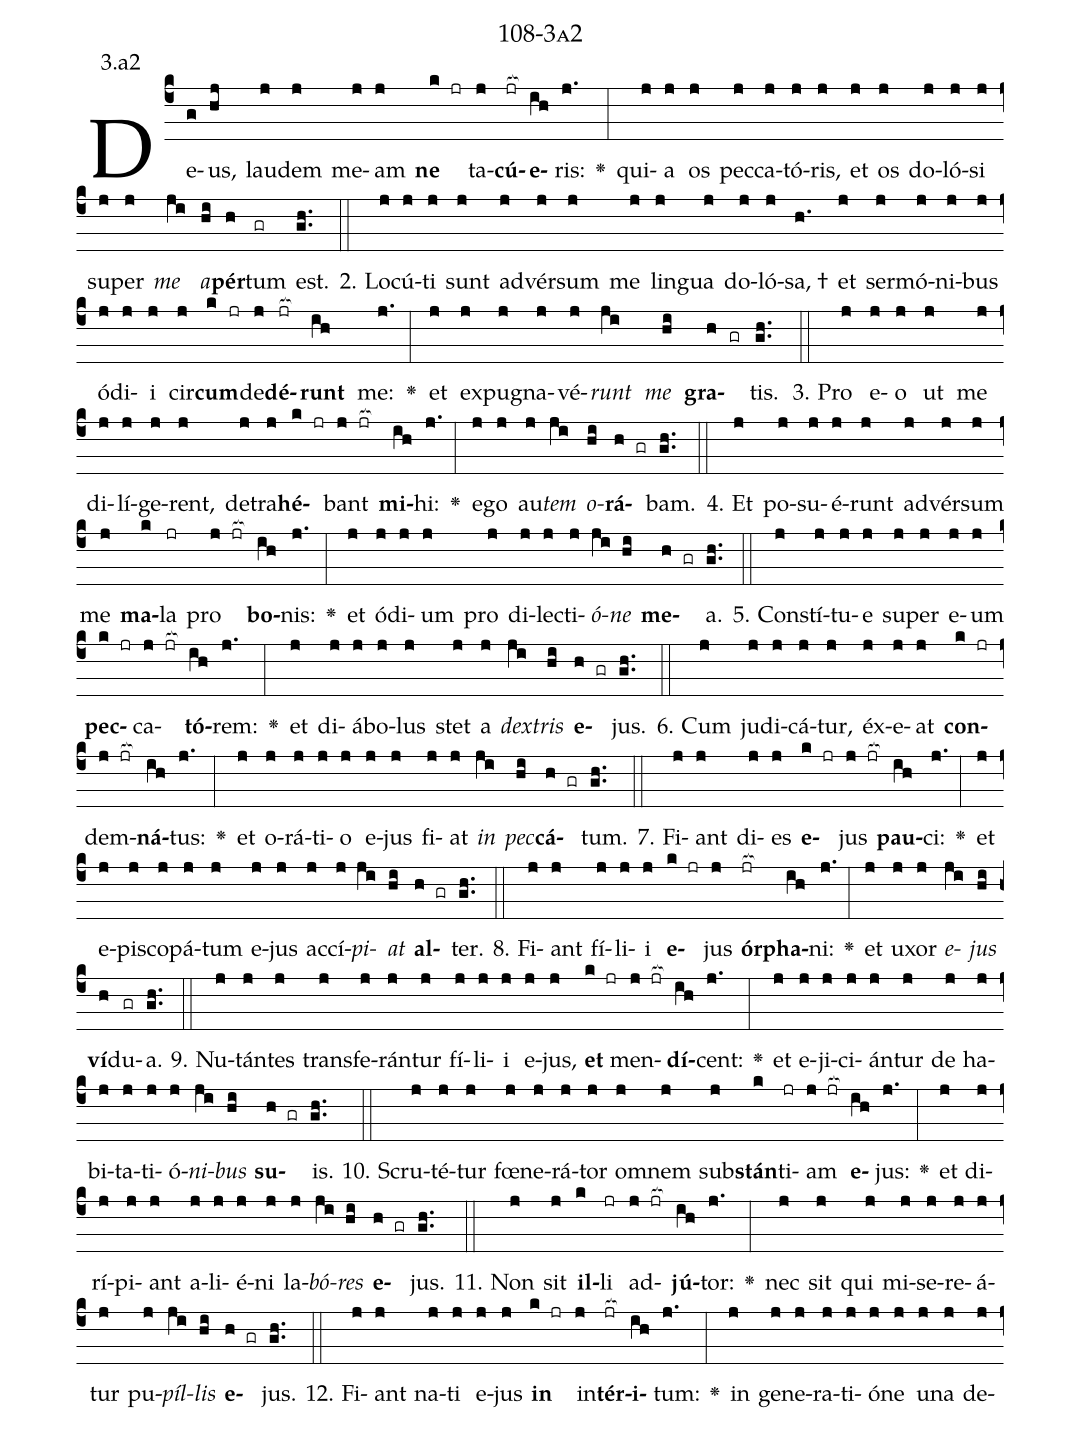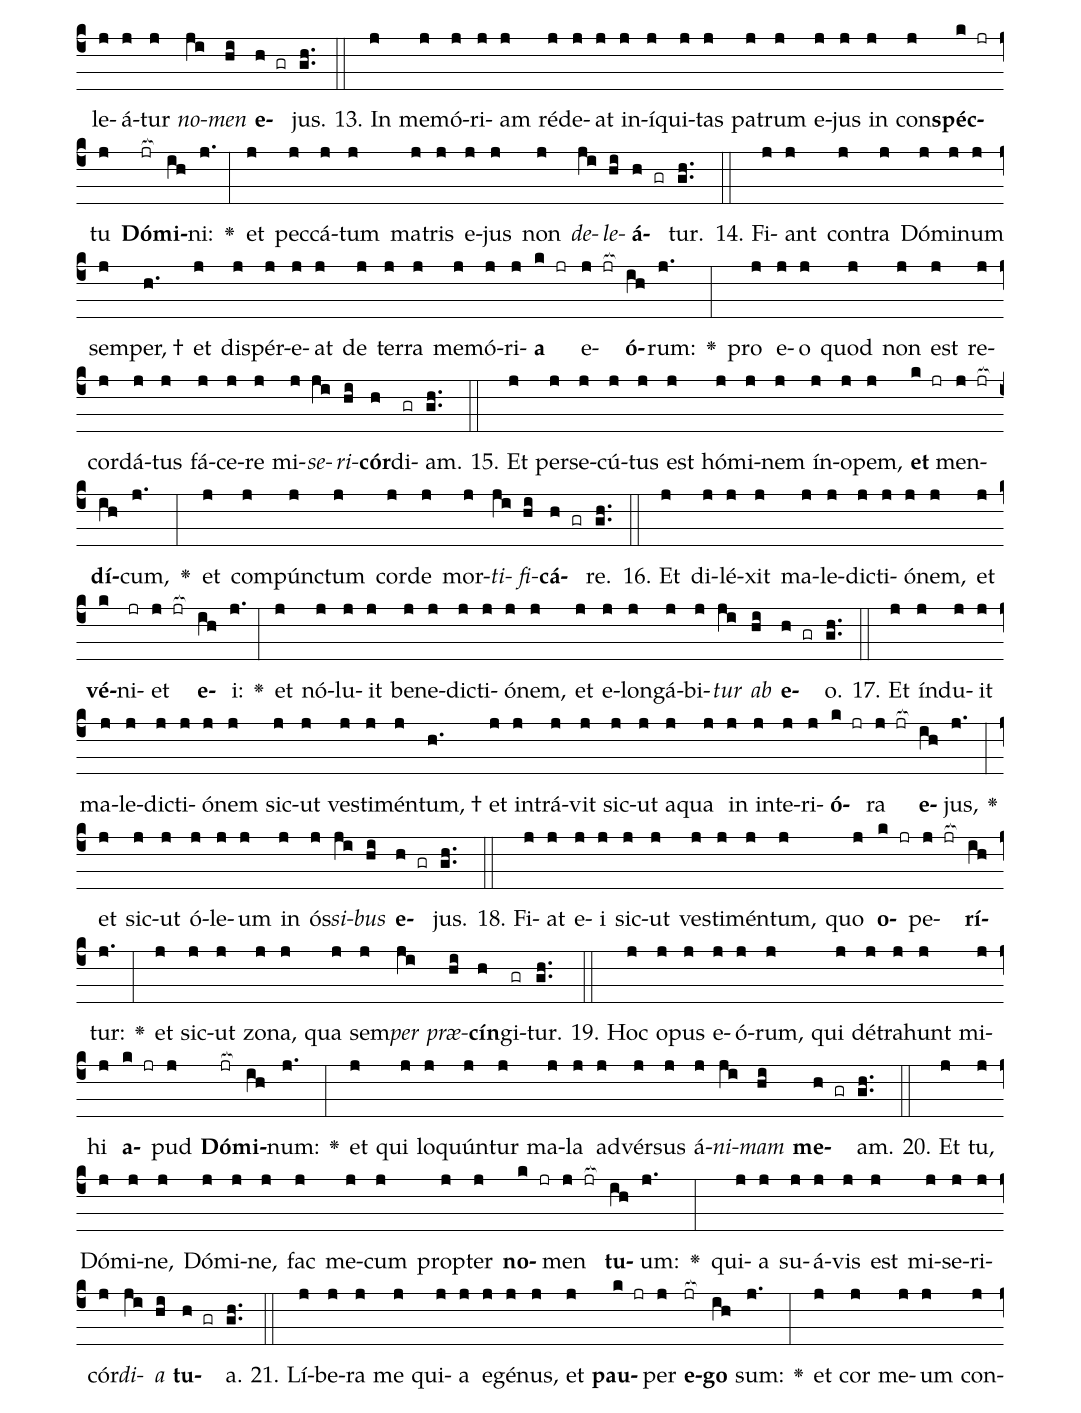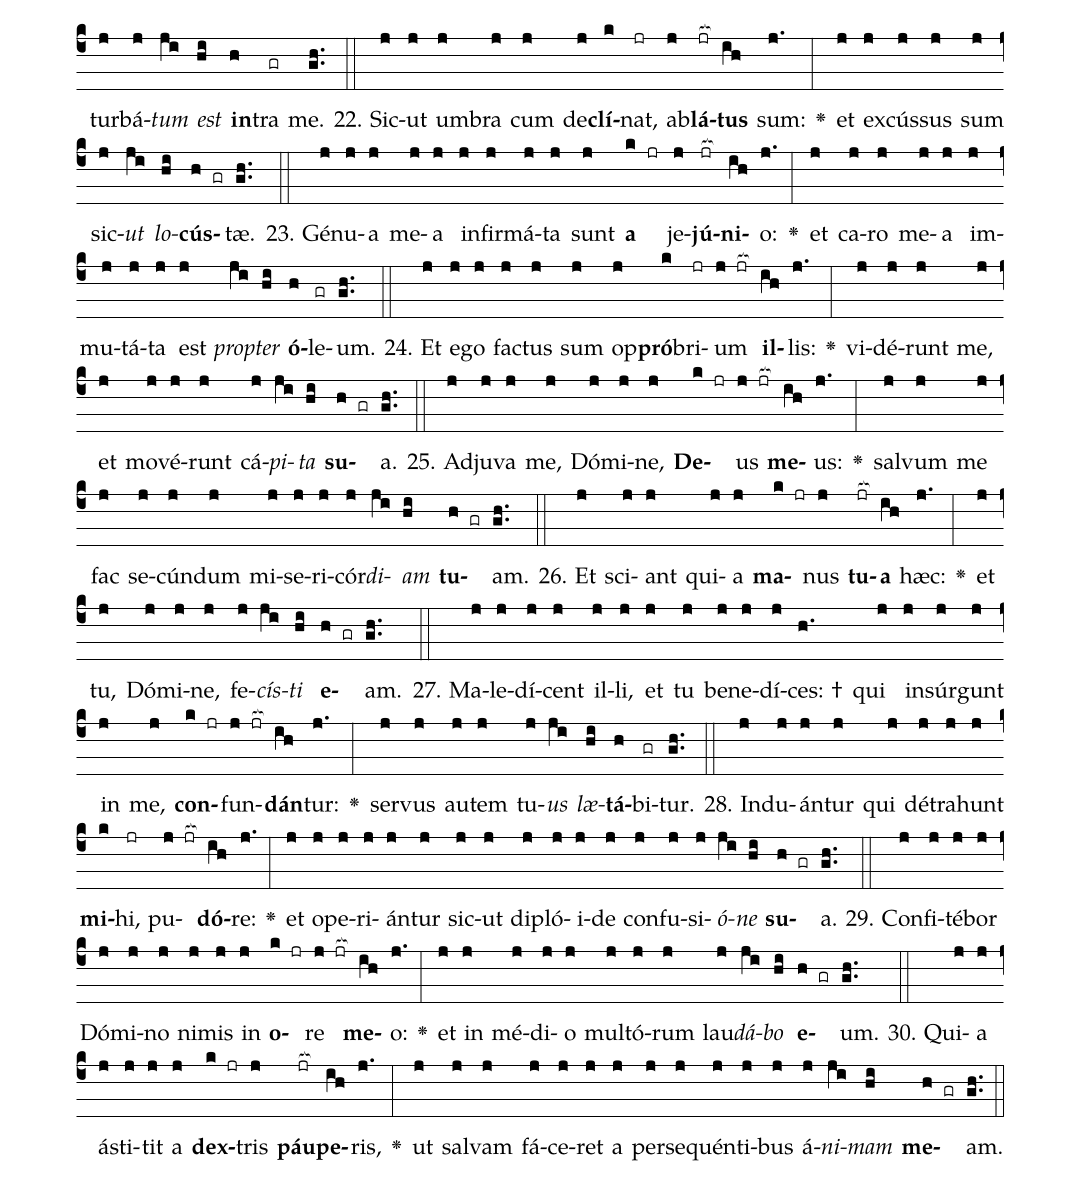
name: 108-3a2;
annotation: 3.a2;
%%
(c4)De(g)us,(hj) lau(j)dem(j) me(j)am(j) <b>ne</b>(k jr) ta(j)<b>cú</b>(jr[ocb:1{])<b>e</b>(ih[ocb:0}])ris:(j.) <v>\greheightstar</v>(:) qui(j)a(j) os(j) pec(j)ca(j)tó(j)ris,(j) et(j) os(j) do(j)ló(j)si(j) su(j)per(j) <i>me</i>(ji) <i>a</i>(hi)<b>pér</b>(h)tum(gr) est.(gh..) (::)
2. Lo(j)cú(j)ti(j) sunt(j) ad(j)vér(j)sum(j) me(j) lin(j)gua(j) do(j)ló(j)sa, †(h.) et(j) ser(j)mó(j)ni(j)bus(j) ó(j)di(j)i(j) cir(j)<b>cum</b>(k jr)de(j)<b>dé</b>(jr[ocb:1{])<b>runt</b>(ih[ocb:0}]) me:(j.) <v>\greheightstar</v>(:) et(j) ex(j)pu(j)gna(j)vé(j)<i>runt</i>(ji) <i>me</i>(hi) <b>gra</b>(h gr)tis.(gh..) (::)
3. Pro(j) e(j)o(j) ut(j) me(j) di(j)lí(j)ge(j)rent,(j) de(j)tra(j)<b>hé</b>(k jr)bant(j jr[ocb:1{]) <b>mi</b>(ih[ocb:0}])hi:(j.) <v>\greheightstar</v>(:) e(j)go(j) au(j)<i>tem</i>(ji) <i>o</i>(hi)<b>rá</b>(h gr)bam.(gh..) (::)
4. Et(j) po(j)su(j)é(j)runt(j) ad(j)vér(j)sum(j) me(j) <b>ma</b>(k)la(jr) pro(j jr[ocb:1{]) <b>bo</b>(ih[ocb:0}])nis:(j.) <v>\greheightstar</v>(:) et(j) ó(j)di(j)um(j) pro(j) di(j)lec(j)ti(j)<i>ó</i>(ji)<i>ne</i>(hi) <b>me</b>(h gr)a.(gh..) (::)
5. Con(j)stí(j)tu(j)e(j) su(j)per(j) e(j)um(j) <b>pec</b>(k jr)ca(j jr[ocb:1{])<b>tó</b>(ih[ocb:0}])rem:(j.) <v>\greheightstar</v>(:) et(j) di(j)á(j)bo(j)lus(j) stet(j) a(j) <i>dex</i>(ji)<i>tris</i>(hi) <b>e</b>(h gr)jus.(gh..) (::)
6. Cum(j) ju(j)di(j)cá(j)tur,(j) éx(j)e(j)at(j) <b>con</b>(k jr)dem(j jr[ocb:1{])<b>ná</b>(ih[ocb:0}])tus:(j.) <v>\greheightstar</v>(:) et(j) o(j)rá(j)ti(j)o(j) e(j)jus(j) fi(j)at(j) <i>in</i>(ji) <i>pec</i>(hi)<b>cá</b>(h gr)tum.(gh..) (::)
7. Fi(j)ant(j) di(j)es(j) <b>e</b>(k jr)jus(j jr[ocb:1{]) <b>pau</b>(ih[ocb:0}])ci:(j.) <v>\greheightstar</v>(:) et(j) e(j)pis(j)co(j)pá(j)tum(j) e(j)jus(j) ac(j)cí(j)<i>pi</i>(ji)<i>at</i>(hi) <b>al</b>(h gr)ter.(gh..) (::)
8. Fi(j)ant(j) fí(j)li(j)i(j) <b>e</b>(k jr)jus(j) <b>ór</b>(jr[ocb:1{])<b>pha</b>(ih[ocb:0}])ni:(j.) <v>\greheightstar</v>(:) et(j) u(j)xor(j) <i>e</i>(ji)<i>jus</i>(hi) <b>ví</b>(h)du(gr)a.(gh..) (::)
9. Nu(j)tán(j)tes(j) trans(j)fe(j)rán(j)tur(j) fí(j)li(j)i(j) e(j)jus,(j) <b>et</b>(k jr) men(j jr[ocb:1{])<b>dí</b>(ih[ocb:0}])cent:(j.) <v>\greheightstar</v>(:) et(j) e(j)ji(j)ci(j)án(j)tur(j) de(j) ha(j)bi(j)ta(j)ti(j)ó(j)<i>ni</i>(ji)<i>bus</i>(hi) <b>su</b>(h gr)is.(gh..) (::)
10. Scru(j)té(j)tur(j) fœ(j)ne(j)rá(j)tor(j) om(j)nem(j) sub(j)<b>stán</b>(k)ti(jr)am(j jr[ocb:1{]) <b>e</b>(ih[ocb:0}])jus:(j.) <v>\greheightstar</v>(:) et(j) di(j)rí(j)pi(j)ant(j) a(j)li(j)é(j)ni(j) la(j)<i>bó</i>(ji)<i>res</i>(hi) <b>e</b>(h gr)jus.(gh..) (::)
11. Non(j) sit(j) <b>il</b>(k)li(jr) ad(j jr[ocb:1{])<b>jú</b>(ih[ocb:0}])tor:(j.) <v>\greheightstar</v>(:) nec(j) sit(j) qui(j) mi(j)se(j)re(j)á(j)tur(j) pu(j)<i>píl</i>(ji)<i>lis</i>(hi) <b>e</b>(h gr)jus.(gh..) (::)
12. Fi(j)ant(j) na(j)ti(j) e(j)jus(j) <b>in</b>(k jr) in(j)<b>tér</b>(jr[ocb:1{])<b>i</b>(ih[ocb:0}])tum:(j.) <v>\greheightstar</v>(:) in(j) ge(j)ne(j)ra(j)ti(j)ó(j)ne(j) u(j)na(j) de(j)le(j)á(j)tur(j) <i>no</i>(ji)<i>men</i>(hi) <b>e</b>(h gr)jus.(gh..) (::)
13. In(j) me(j)mó(j)ri(j)am(j) réd(j)e(j)at(j) in(j)í(j)qui(j)tas(j) pa(j)trum(j) e(j)jus(j) in(j) con(j)<b>spéc</b>(k jr)tu(j) <b>Dó</b>(jr[ocb:1{])<b>mi</b>(ih[ocb:0}])ni:(j.) <v>\greheightstar</v>(:) et(j) pec(j)cá(j)tum(j) ma(j)tris(j) e(j)jus(j) non(j) <i>de</i>(ji)<i>le</i>(hi)<b>á</b>(h gr)tur.(gh..) (::)
14. Fi(j)ant(j) con(j)tra(j) Dó(j)mi(j)num(j) sem(j)per, †(h.) et(j) dis(j)pér(j)e(j)at(j) de(j) ter(j)ra(j) me(j)mó(j)ri(j)<b>a</b>(k jr) e(j jr[ocb:1{])<b>ó</b>(ih[ocb:0}])rum:(j.) <v>\greheightstar</v>(:) pro(j) e(j)o(j) quod(j) non(j) est(j) re(j)cor(j)dá(j)tus(j) fá(j)ce(j)re(j) mi(j)<i>se</i>(ji)<i>ri</i>(hi)<b>cór</b>(h)di(gr)am.(gh..) (::)
15. Et(j) per(j)se(j)cú(j)tus(j) est(j) hó(j)mi(j)nem(j) ín(j)o(j)pem,(j) <b>et</b>(k jr) men(j jr[ocb:1{])<b>dí</b>(ih[ocb:0}])cum,(j.) <v>\greheightstar</v>(:) et(j) com(j)púnc(j)tum(j) cor(j)de(j) mor(j)<i>ti</i>(ji)<i>fi</i>(hi)<b>cá</b>(h gr)re.(gh..) (::)
16. Et(j) di(j)lé(j)xit(j) ma(j)le(j)dic(j)ti(j)ó(j)nem,(j) et(j) <b>vé</b>(k)ni(jr)et(j jr[ocb:1{]) <b>e</b>(ih[ocb:0}])i:(j.) <v>\greheightstar</v>(:) et(j) nó(j)lu(j)it(j) be(j)ne(j)dic(j)ti(j)ó(j)nem,(j) et(j) e(j)lon(j)gá(j)bi(j)<i>tur</i>(ji) <i>ab</i>(hi) <b>e</b>(h gr)o.(gh..) (::)
17. Et(j) índ(j)u(j)it(j) ma(j)le(j)dic(j)ti(j)ó(j)nem(j) sic(j)ut(j) ves(j)ti(j)mén(j)tum, †(h.) et(j) in(j)trá(j)vit(j) sic(j)ut(j) a(j)qua(j) in(j) in(j)te(j)ri(j)<b>ó</b>(k jr)ra(j jr[ocb:1{]) <b>e</b>(ih[ocb:0}])jus,(j.) <v>\greheightstar</v>(:) et(j) sic(j)ut(j) ó(j)le(j)um(j) in(j) ós(j)<i>si</i>(ji)<i>bus</i>(hi) <b>e</b>(h gr)jus.(gh..) (::)
18. Fi(j)at(j) e(j)i(j) sic(j)ut(j) ves(j)ti(j)mén(j)tum,(j) quo(j) <b>o</b>(k jr)pe(j jr[ocb:1{])<b>rí</b>(ih[ocb:0}])tur:(j.) <v>\greheightstar</v>(:) et(j) sic(j)ut(j) zo(j)na,(j) qua(j) sem(j)<i>per</i>(ji) <i>præ</i>(hi)<b>cín</b>(h)gi(gr)tur.(gh..) (::)
19. Hoc(j) o(j)pus(j) e(j)ó(j)rum,(j) qui(j) dé(j)tra(j)hunt(j) mi(j)hi(j) <b>a</b>(k jr)pud(j) <b>Dó</b>(jr[ocb:1{])<b>mi</b>(ih[ocb:0}])num:(j.) <v>\greheightstar</v>(:) et(j) qui(j) lo(j)quún(j)tur(j) ma(j)la(j) ad(j)vér(j)sus(j) á(j)<i>ni</i>(ji)<i>mam</i>(hi) <b>me</b>(h gr)am.(gh..) (::)
20. Et(j) tu,(j) Dó(j)mi(j)ne,(j) Dó(j)mi(j)ne,(j) fac(j) me(j)cum(j) prop(j)ter(j) <b>no</b>(k jr)men(j jr[ocb:1{]) <b>tu</b>(ih[ocb:0}])um:(j.) <v>\greheightstar</v>(:) qui(j)a(j) su(j)á(j)vis(j) est(j) mi(j)se(j)ri(j)cór(j)<i>di</i>(ji)<i>a</i>(hi) <b>tu</b>(h gr)a.(gh..) (::)
21. Lí(j)be(j)ra(j) me(j) qui(j)a(j) e(j)gé(j)nus,(j) et(j) <b>pau</b>(k jr)per(j) <b>e</b>(jr[ocb:1{])<b>go</b>(ih[ocb:0}]) sum:(j.) <v>\greheightstar</v>(:) et(j) cor(j) me(j)um(j) con(j)tur(j)bá(j)<i>tum</i>(ji) <i>est</i>(hi) <b>in</b>(h)tra(gr) me.(gh..) (::)
22. Sic(j)ut(j) um(j)bra(j) cum(j) de(j)<b>clí</b>(k)nat,(jr) ab(j)<b>lá</b>(jr[ocb:1{])<b>tus</b>(ih[ocb:0}]) sum:(j.) <v>\greheightstar</v>(:) et(j) ex(j)cús(j)sus(j) sum(j) sic(j)<i>ut</i>(ji) <i>lo</i>(hi)<b>cús</b>(h gr)tæ.(gh..) (::)
23. Gé(j)nu(j)a(j) me(j)a(j) in(j)fir(j)má(j)ta(j) sunt(j) <b>a</b>(k jr) je(j)<b>jú</b>(jr[ocb:1{])<b>ni</b>(ih[ocb:0}])o:(j.) <v>\greheightstar</v>(:) et(j) ca(j)ro(j) me(j)a(j) im(j)mu(j)tá(j)ta(j) est(j) <i>prop</i>(ji)<i>ter</i>(hi) <b>ó</b>(h)le(gr)um.(gh..) (::)
24. Et(j) e(j)go(j) fac(j)tus(j) sum(j) op(j)<b>pró</b>(k)bri(jr)um(j jr[ocb:1{]) <b>il</b>(ih[ocb:0}])lis:(j.) <v>\greheightstar</v>(:) vi(j)dé(j)runt(j) me,(j) et(j) mo(j)vé(j)runt(j) cá(j)<i>pi</i>(ji)<i>ta</i>(hi) <b>su</b>(h gr)a.(gh..) (::)
25. Ad(j)ju(j)va(j) me,(j) Dó(j)mi(j)ne,(j) <b>De</b>(k jr)us(j jr[ocb:1{]) <b>me</b>(ih[ocb:0}])us:(j.) <v>\greheightstar</v>(:) sal(j)vum(j) me(j) fac(j) se(j)cún(j)dum(j) mi(j)se(j)ri(j)cór(j)<i>di</i>(ji)<i>am</i>(hi) <b>tu</b>(h gr)am.(gh..) (::)
26. Et(j) sci(j)ant(j) qui(j)a(j) <b>ma</b>(k jr)nus(j) <b>tu</b>(jr[ocb:1{])<b>a</b>(ih[ocb:0}]) hæc:(j.) <v>\greheightstar</v>(:) et(j) tu,(j) Dó(j)mi(j)ne,(j) fe(j)<i>cís</i>(ji)<i>ti</i>(hi) <b>e</b>(h gr)am.(gh..) (::)
27. Ma(j)le(j)dí(j)cent(j) il(j)li,(j) et(j) tu(j) be(j)ne(j)dí(j)ces: †(h.) qui(j) in(j)súr(j)gunt(j) in(j) me,(j) <b>con</b>(k jr)fun(j jr[ocb:1{])<b>dán</b>(ih[ocb:0}])tur:(j.) <v>\greheightstar</v>(:) ser(j)vus(j) au(j)tem(j) tu(j)<i>us</i>(ji) <i>læ</i>(hi)<b>tá</b>(h)bi(gr)tur.(gh..) (::)
28. Ind(j)u(j)án(j)tur(j) qui(j) dé(j)tra(j)hunt(j) <b>mi</b>(k)hi,(jr) pu(j jr[ocb:1{])<b>dó</b>(ih[ocb:0}])re:(j.) <v>\greheightstar</v>(:) et(j) o(j)pe(j)ri(j)án(j)tur(j) sic(j)ut(j) di(j)pló(j)i(j)de(j) con(j)fu(j)si(j)<i>ó</i>(ji)<i>ne</i>(hi) <b>su</b>(h gr)a.(gh..) (::)
29. Con(j)fi(j)té(j)bor(j) Dó(j)mi(j)no(j) ni(j)mis(j) in(j) <b>o</b>(k jr)re(j jr[ocb:1{]) <b>me</b>(ih[ocb:0}])o:(j.) <v>\greheightstar</v>(:) et(j) in(j) mé(j)di(j)o(j) mul(j)tó(j)rum(j) lau(j)<i>dá</i>(ji)<i>bo</i>(hi) <b>e</b>(h gr)um.(gh..) (::)
30. Qui(j)a(j) á(j)sti(j)tit(j) a(j) <b>dex</b>(k jr)tris(j) <b>páu</b>(jr[ocb:1{])<b>pe</b>(ih[ocb:0}])ris,(j.) <v>\greheightstar</v>(:) ut(j) sal(j)vam(j) fá(j)ce(j)ret(j) a(j) per(j)se(j)quén(j)ti(j)bus(j) á(j)<i>ni</i>(ji)<i>mam</i>(hi) <b>me</b>(h gr)am.(gh..) (::)
